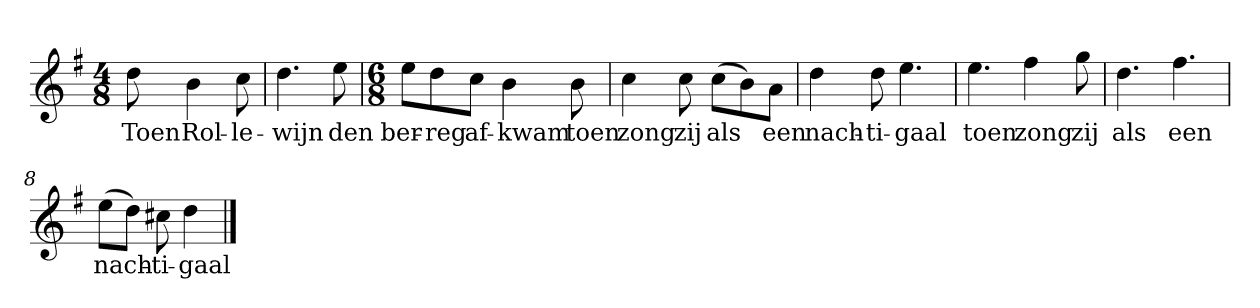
**kern	**text
*part1	*part1
*staff1	*staff1
*clefG2	*
*k[f#]	*
*G:	*
*M4/8	*
*MM120	*
=1	=1
8dd	Toen
4b	Rol-
8cc	-le-
=2	=2
4.dd	-wijn
8ee	den
=3	=3
*M6/8	*
8ee\L	ber-
8dd\	-reg
8cc\J	af-
4b	-kwam
8b	toen
=4	=4
4cc	zong
8cc	zij
(8cc\L	als
8b\)	.
8a\J	een
=5	=5
4dd	nach-
8dd	-ti-
4.ee	-gaal
=6	=6
4.ee	toen
4ff#	zong
8gg	zij
=7	=7
4.dd	als
4.ff#	een
=8	=8
(8ee\L	nach-
8dd\J)	.
8cc#X	-ti-
4dd	-gaal
==	==
*-	*-
